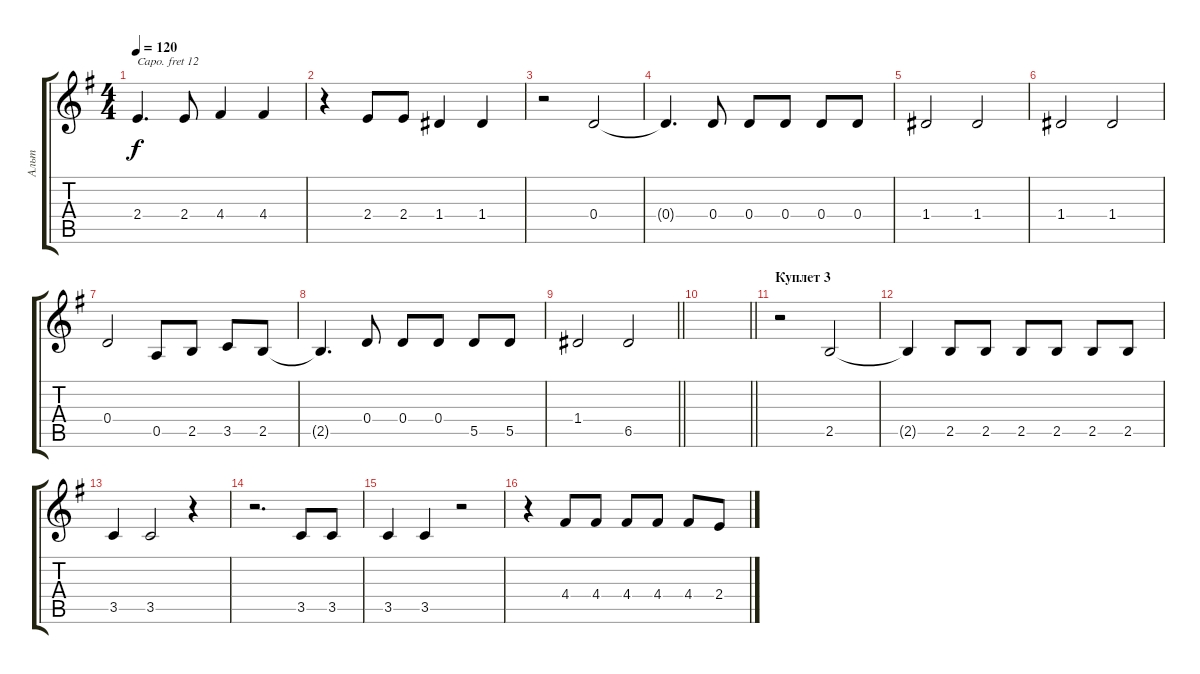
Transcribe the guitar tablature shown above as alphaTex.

\track ("Альт" "Альт") {instrument acousticgrandpiano}
\staff {score tabs}
\capo 12
\tuning (E4 B3 G3 D3 A2 E2) {hide}
\ts (4 4)
\tempo 120
\clef g2
\ks g
2.4.4{d dy f} 2.4.8 4.4.4 4.4.4 |
r.4 2.4.8 2.4.8 1.4.4 1.4.4 |
r.2 0.4.2 |
0.4{t}.4{d} 0.4.8 0.4.8 0.4.8 0.4.8 0.4.8 |
1.4.2 1.4.2 |
1.4.2 1.4.2 |
0.4.2 0.5.8 2.5.8 3.5.8 2.5.8 |
2.5{t}.4{d} 0.4.8 0.4.8 0.4.8 5.5.8 5.5.8 |
\barLineRight lightlight
1.4.2 6.5.2 |
\barLineRight lightlight
|
\section ("" "Куплет 3")
r.2 2.5.2 |
2.5{t}.4 2.5.8 2.5.8 2.5.8 2.5.8 2.5.8 2.5.8 |
3.5.4 3.5.2 r.4 |
r.2{d} 3.5.8 3.5.8 |
3.5.4 3.5.4 r.2 |
r.4 4.4.8 4.4.8 4.4.8 4.4.8 4.4.8 2.4.8
